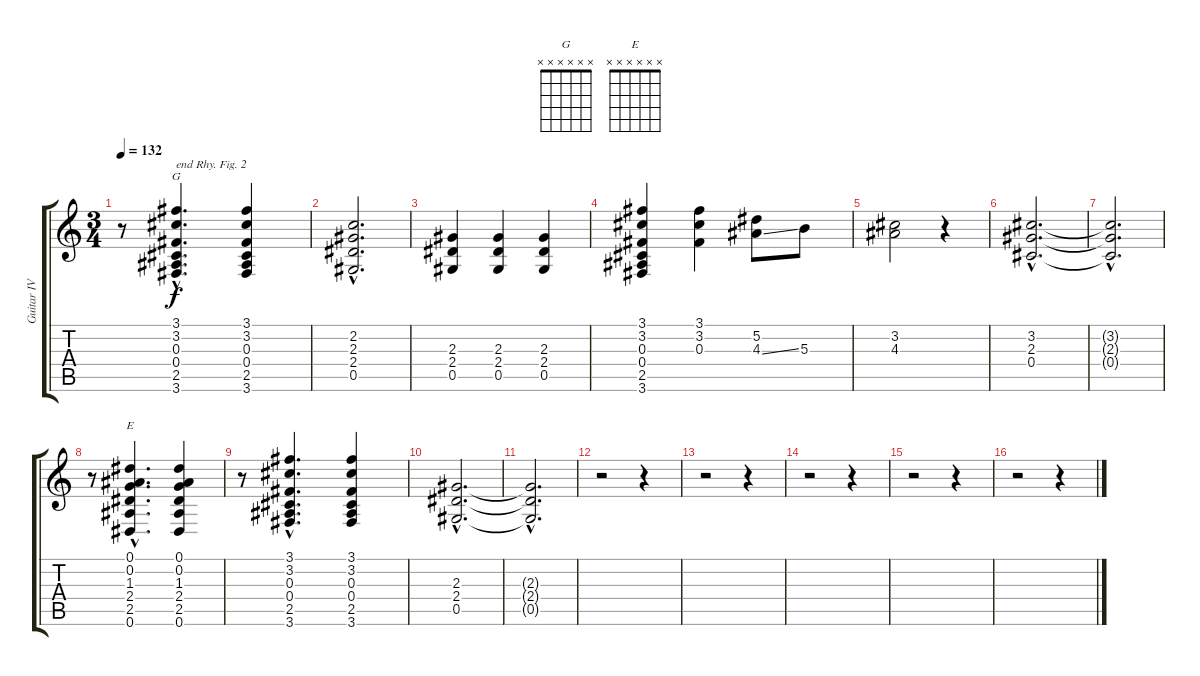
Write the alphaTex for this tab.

\track ("Guitar IV" "Guitar IV") {instrument distortionguitar}
\staff {score tabs}
\tuning (Eb4 Bb3 Gb3 Db3 Ab2 Eb2) {hide}
\chord ("G" x x x x x x) {firstfret 0}
\chord ("E" x x x x x x) {firstfret 0}
\ts (3 4)
\tempo 132
\clef g2
\ks c
r.8{dy f} (3.1{hac} 3.2{hac} 0.3{hac} 0.4{hac} 2.5{hac} 3.6{hac}).4{d ch "G" txt "end Rhy. Fig. 2"} (3.1 3.2 0.3 0.4 2.5 3.6).4 |
(2.2{hac} 2.3{hac} 2.4{hac} 0.5{hac}).2{d} |
(2.3 2.4 0.5).4 (2.3 2.4 0.5).4 (2.3 2.4 0.5).4 |
(3.1 3.2 0.3 0.4 2.5 3.6).4 (3.1 3.2 0.3).4 (5.2 4.3{ss}).8 5.3.8 |
(3.2 4.3).2 r.4 |
(3.2{hac} 2.3{hac} 0.4{hac}).2{d} |
(3.2{hac t} 2.3{hac t} 0.4{hac t}).2{d} |
r.8 (0.1{hac} 0.2{hac} 1.3{hac} 2.4{hac} 2.5{hac} 0.6{hac}).4{d ch "E"} (0.1 0.2 1.3 2.4 2.5 0.6).4 |
r.8 (3.1{hac} 3.2{hac} 0.3{hac} 0.4{hac} 2.5{hac} 3.6{hac}).4{d} (3.1 3.2 0.3 0.4 2.5 3.6).4 |
(2.3{hac} 2.4{hac} 0.5{hac}).2{d} |
(2.3{hac t} 2.4{hac t} 0.5{hac t}).2{d} |
r.2 r.4 |
r.2 r.4 |
r.2 r.4 |
r.2 r.4 |
r.2 r.4
